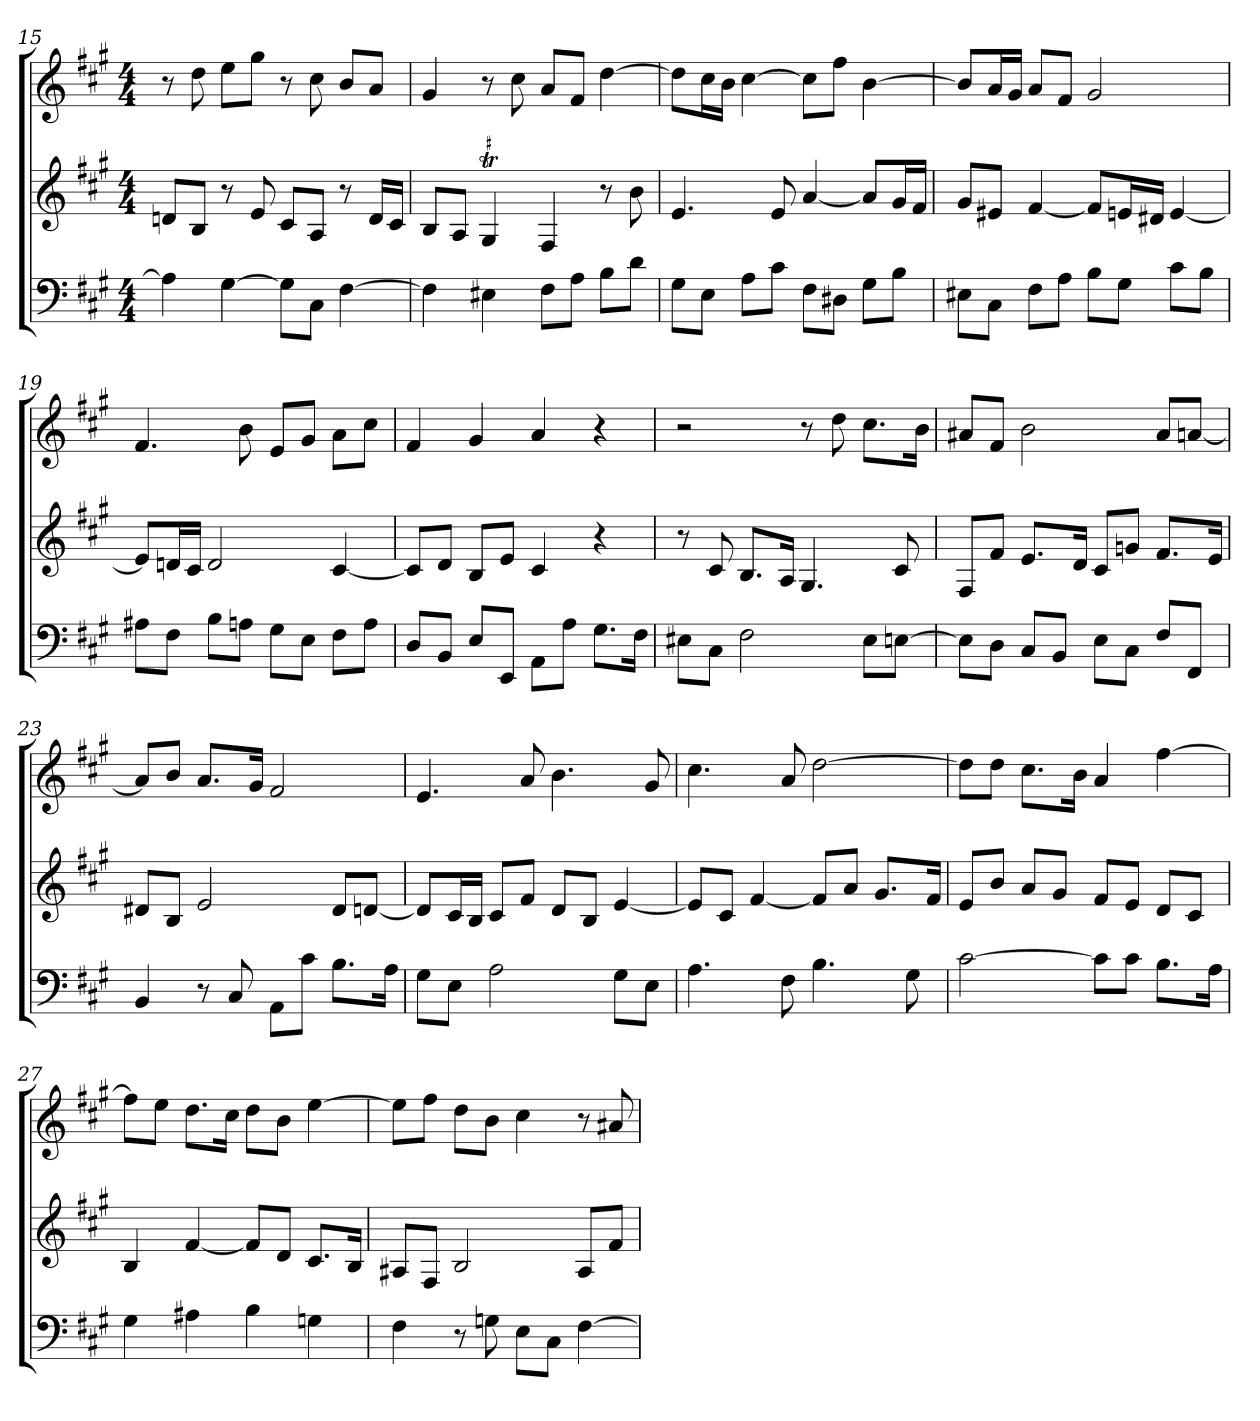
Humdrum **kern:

**kern	**kern	**kern
*part3	*part2	*part1
*staff3	*staff2	*staff1
*clefF4	*clefG2	*clefG2
*k[f#c#g#]	*k[f#c#g#]	*k[f#c#g#]
*f#:	*f#:	*f#:
*M4/4	*M4/4	*M4/4
=15	=15	=15
4A]	8dn/L	8r
.	8B/J	8dd
[4G#	8r	8ee\L
.	8e	8gg#\J
8G#\L]	8c#/L	8r
8C#\J	8A/J	8cc#
[4F#	8r	8b/L
.	16d/LL	8a/J
.	16c#/JJ	.
=16	=16	=16
4F#]	8B/L	4g#
.	8A/J	.
!	!LO:TR:acc=#	!
4E#X	4G#T	8r
.	.	8cc#
8F#\L	4F#	8a/L
8A\J	.	8f#/J
8B\L	8r	[4dd
8d\J	8b	.
=17	=17	=17
8G#\L	4.e	8dd\L]
8E\J	.	16cc#\L
.	.	16b\JJ
8A\L	.	[4cc#
8c#\J	8e	.
8F#\L	[4a	8cc#\L]
8D#X\J	.	8ff#\J
8G#\L	8a/L]	[4b
8B\J	16g#/L	.
.	16f#/JJ	.
=18	=18	=18
8E#X\L	8g#/L	8b/L]
8C#\J	8e#X/J	16a/L
.	.	16g#/JJ
8F#\L	[4f#	8a/L
8A\J	.	8f#/J
8B\L	8f#/L]	2g#
8G#\J	16en/L	.
.	16d#X/JJ	.
8c#\L	[4e	.
8B\J	.	.
=19	=19	=19
8A#X\L	8e/L]	4.f#
8F#\J	16dn/L	.
.	16c#/JJ	.
8B\L	2d	.
8An\J	.	8b
8G#\L	.	8e/L
8E\J	.	8g#/J
8F#\L	[4c#	8a\L
8A\J	.	8cc#\J
=20	=20	=20
8D/L	8c#/L]	4f#
8BB/J	8d/J	.
8E/L	8B/L	4g#
8EE/J	8e/J	.
8AA\L	4c#	4a
8A\J	.	.
8.G#\L	4r	4r
16F#\Jk	.	.
=21	=21	=21
8E#X\L	8r	2r
8C#\J	8c#	.
2F#	8.B/L	.
.	16A/Jk	.
.	4.G#	8r
.	.	8dd
8E#\L	.	8.cc#\L
[8En\J	8c#	.
.	.	16b\Jk
=22	=22	=22
8E\L]	8F#/L	8a#X/L
8D\J	8f#/J	8f#/J
8C#/L	8.e/L	2b
8BB/J	.	.
.	16d/Jk	.
8E\L	8c#/L	.
8C#\J	8gn/J	.
8F#/L	8.f#/L	8a#/L
8FF#/J	.	[8an/J
.	16e/Jk	.
=23	=23	=23
4BB	8d#X/L	8a/L]
.	8B/J	8b/J
8r	2e	8.a/L
8C#	.	.
.	.	16g#/Jk
8AA\L	.	2f#
8c#\J	.	.
8.B\L	8d#/L	.
.	[8dn/J	.
16A\Jk	.	.
=24	=24	=24
8G#\L	8d/L]	4.e
8E\J	16c#/L	.
.	16B/JJ	.
2A	8c#/L	.
.	8f#/J	8a
.	8d/L	4.b
.	8B/J	.
8G#\L	[4e	.
8E\J	.	8g#
=25	=25	=25
4.A	8e/L]	4.cc#
.	8c#/J	.
.	[4f#	.
8F#	.	8a
4.B	8f#/L]	[2dd
.	8a/J	.
.	8.g#/L	.
8G#	.	.
.	16f#/Jk	.
=26	=26	=26
[2c#	8e/L	8dd\L]
.	8b/J	8dd\J
.	8a/L	8.cc#\L
.	8g#/J	.
.	.	16b\Jk
8c#\L]	8f#/L	4a
8c#\J	8e/J	.
8.B\L	8d/L	[4ff#
.	8c#/J	.
16A\Jk	.	.
=27	=27	=27
4G#	4B	8ff#\L]
.	.	8ee\J
4A#X	[4f#	8.dd\L
.	.	16cc#\Jk
4B	8f#/L]	8dd\L
.	8d/J	8b\J
4Gn	8.c#/L	[4ee
.	16B/Jk	.
=28	=28	=28
4F#	8A#X/L	8ee\L]
.	8F#/J	8ff#\J
8r	2B	8dd\L
8Gn	.	8b\J
8E\L	.	4cc#
8C#\J	.	.
[4F#	8A#/L	8r
.	8f#/J	8a#X
=	=	=
*-	*-	*-
